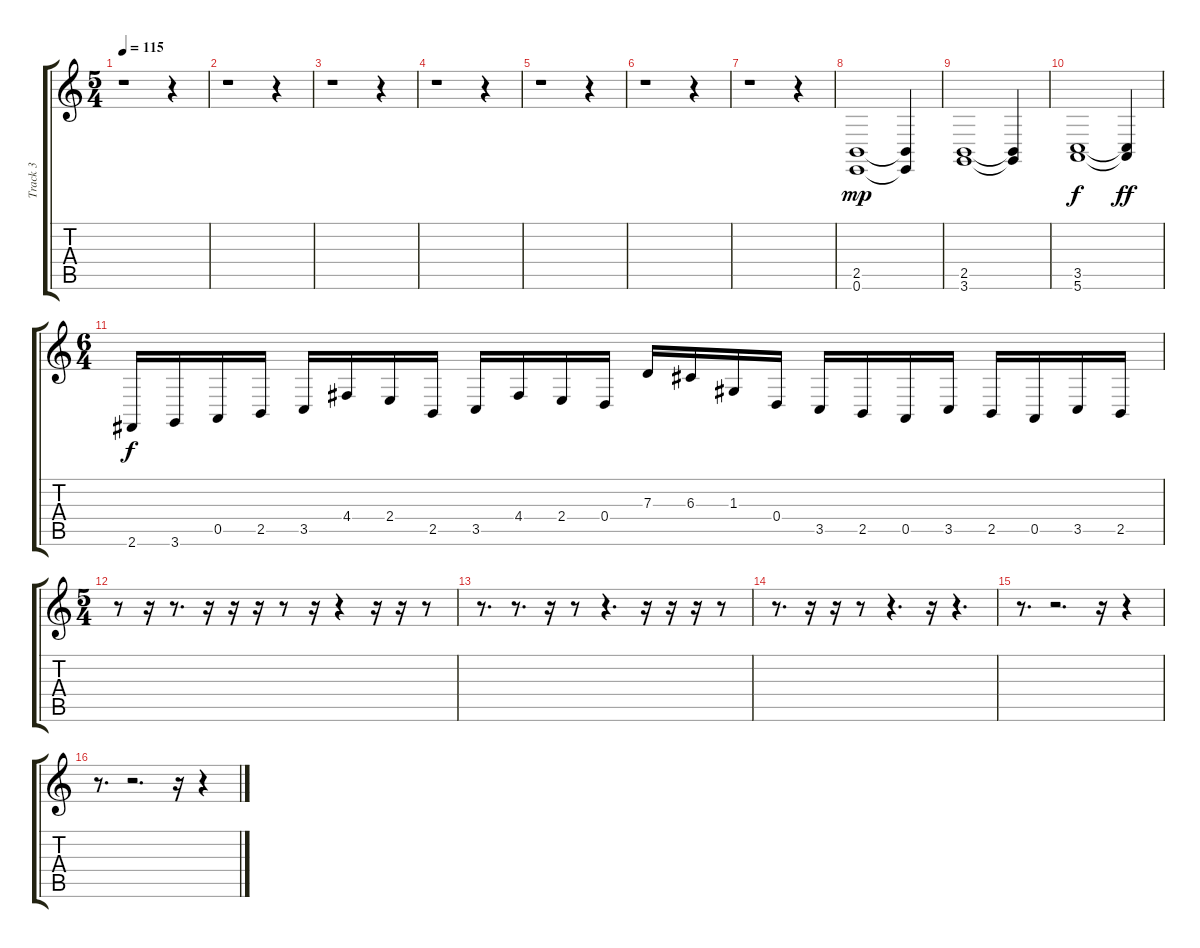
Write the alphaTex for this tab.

\track ("Track 3" "Track 3") {instrument lead2sawtooth}
\staff {score tabs}
\tuning (E4 B3 G3 D3 A2 E2) {hide}
\ts (5 4)
\tempo 115
\clef g2
\ks c
r.1{dy f} r.4 |
r.1 r.4 |
r.1 r.4 |
r.1 r.4 |
r.1 r.4 |
r.1 r.4 |
r.1 r.4 |
(2.5 0.6).1{dy mp} (2.5{t} 0.6{t}).4 |
(2.5 3.6).1 (2.5{t} 3.6{t}).4 |
(3.5 5.6).1{dy f} (3.5{t} 5.6{t}).4{dy ff} |
\ts (6 4)
2.6.16{dy f} 3.6.16 0.5.16 2.5.16 3.5.16 4.4.16 2.4.16 2.5.16 3.5.16 4.4.16 2.4.16 0.4.16 7.3.16 6.3.16 1.3.16 0.4.16 3.5.16 2.5.16 0.5.16 3.5.16 2.5.16 0.5.16 3.5.16 2.5.16 |
\ts (5 4)
r.8 r.16 r.8{d} r.16 r.16 r.16 r.8 r.16 r.4 r.16 r.16 r.8 |
r.8{d} r.8{d} r.16 r.8 r.4{d} r.16 r.16 r.16 r.8 |
r.8{d} r.16 r.16 r.8 r.4{d} r.16 r.4{d} |
r.8{d} r.2{d} r.16 r.4 |
r.8{d} r.2{d} r.16 r.4
